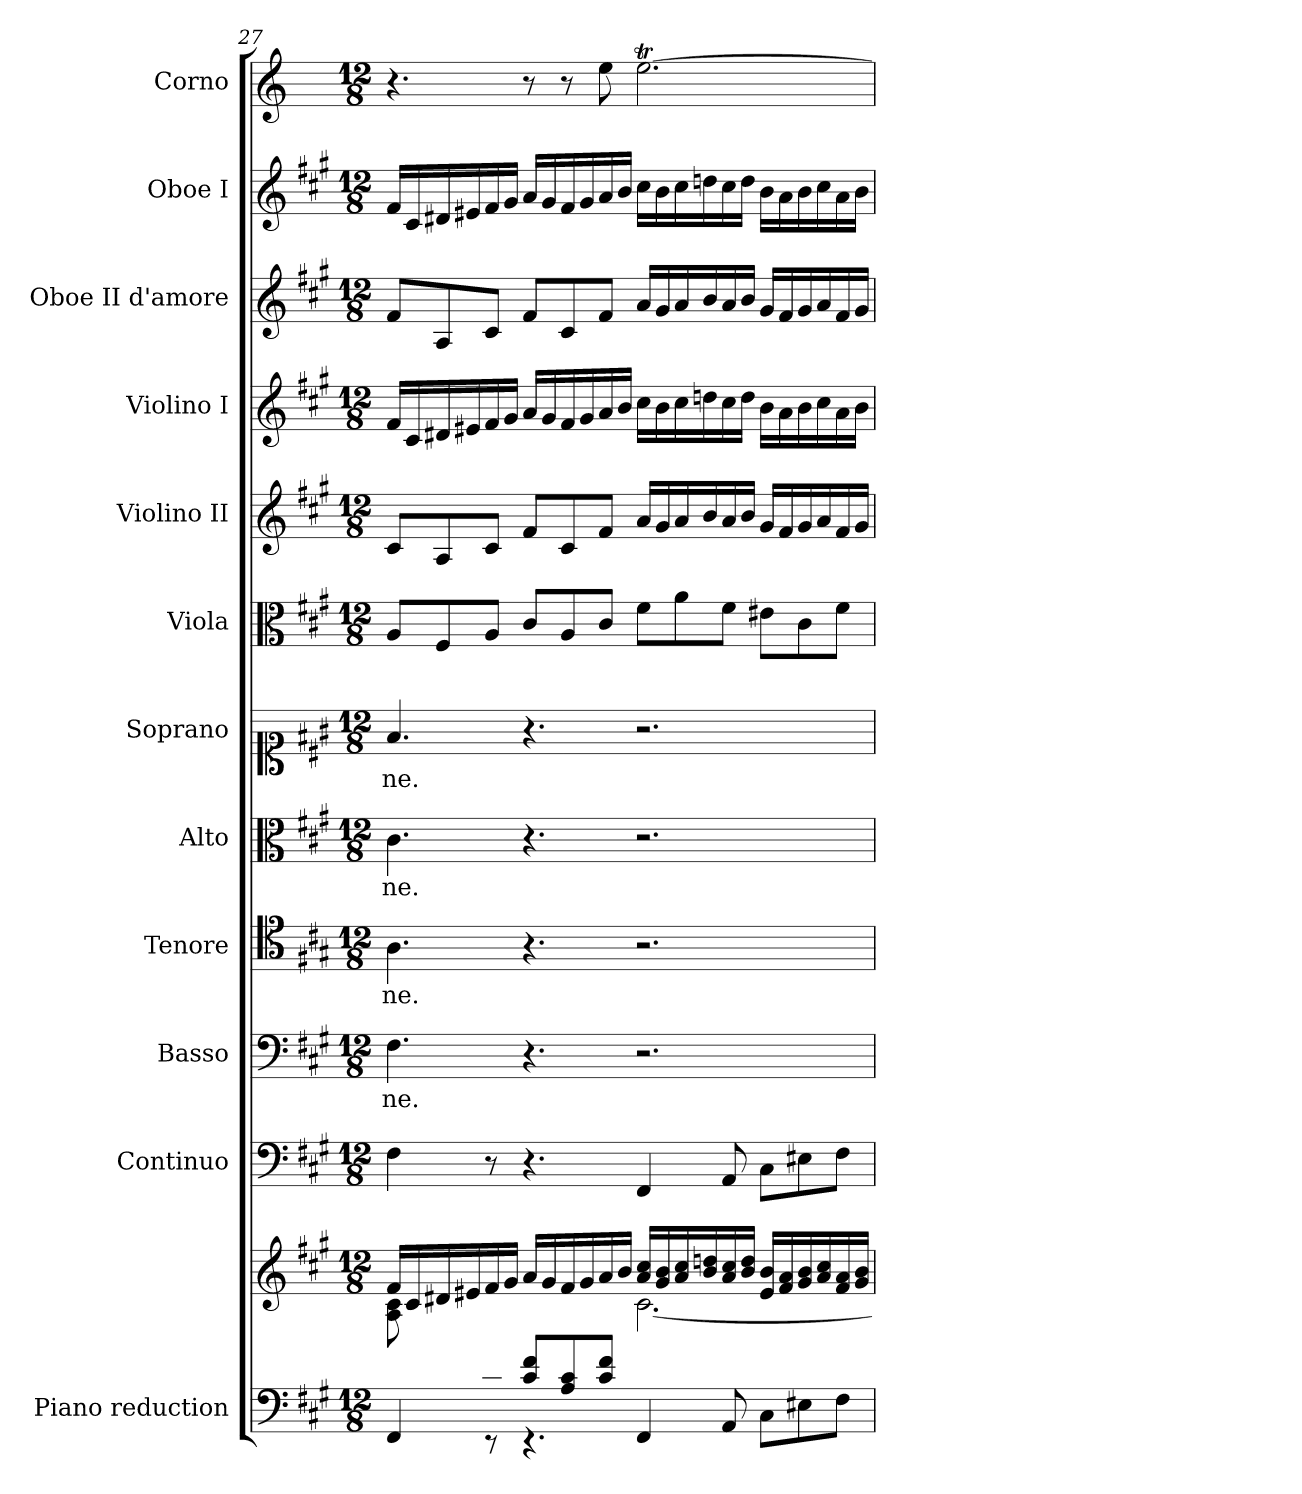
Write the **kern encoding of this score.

**kern	**kern	**kern	**kern	**text	**kern	**text	**kern	**text	**kern	**text	**kern	**kern	**kern	**kern	**kern	**kern
*part12	*part12	*part11	*part10	*part10	*part9	*part9	*part8	*part8	*part7	*part7	*part6	*part5	*part4	*part3	*part2	*part1
*staff13	*staff12	*staff11	*staff10	*staff10	*staff9	*staff9	*staff8	*staff8	*staff7	*staff7	*staff6	*staff5	*staff4	*staff3	*staff2	*staff1
*I"Piano reduction	*	*I"Continuo	*I"Basso	*	*I"Tenore	*	*I"Alto	*	*I"Soprano	*	*I"Viola	*I"Violino II	*I"Violino I	*I"Oboe II d'amore	*I"Oboe I	*I"Corno
*I'Pno	*	*	*	*	*	*	*	*	*	*	*I'Vla	*I'Vln	*I'Vln	*I'Ob	*I'Ob	*
!!LO:PB:g=z
*clefF4	*clefG2	*clefF4	*clefF4	*	*clefC4	*	*clefC3	*	*clefC1	*	*clefC3	*clefG2	*clefG2	*clefG2	*clefG2	*clefG2
*	*	*	*	*	*	*	*	*	*	*	*	*	*	*	*	*ITrd2c3
*k[f#c#g#]	*k[f#c#g#]	*k[f#c#g#]	*k[f#c#g#]	*	*k[f#c#g#]	*	*k[f#c#g#]	*	*k[f#c#g#]	*	*k[f#c#g#]	*k[f#c#g#]	*k[f#c#g#]	*k[f#c#g#]	*k[f#c#g#]	*k[f#c#g#]
*M12/8	*M12/8	*M12/8	*M12/8	*	*M12/8	*	*M12/8	*	*M12/8	*	*M12/8	*M12/8	*M12/8	*M12/8	*M12/8	*M12/8
=27	=27	=27	=27	=27	=27	=27	=27	=27	=27	=27	=27	=27	=27	=27	=27	=27
*^	*^	*	*	*	*	*	*	*	*	*	*	*	*	*	*	*
!	!	!	!	!	!	!LO:LY:b	!	!LO:LY:b	!	!LO:LY:b	!	!LO:LY:b	!	!	!	!	!	!
8ryy	4FF#/	16f#/LL	8A\ 8c#\L	4F#\	4.F#\	-ne.	4.A\	-ne.	4.c#\	-ne.	4.f#/	-ne.	8A/L	8c#/L	16f#/LL	8f#/L	16f#/LL	4.r
.	.	16c#/	.	.	.	.	.	.	.	.	.	.	.	.	16c#/	.	16c#/	.
8F#/ 8A/	.	16d#i/	8ryy	.	.	.	.	.	.	.	.	.	8F#/	8A/	16d#X/	8A/	16d#X/	.
.	.	16e#i/	.	.	.	.	.	.	.	.	.	.	.	.	16e#X/	.	16e#X/	.
*	*	*v	*v	*	*	*	*	*	*	*	*	*	*	*	*	*	*	*
8A/ 8c#/J	8r	16f#/	8r	.	.	.	.	.	.	.	.	8A/J	8c#/J	16f#/	8c#/J	16f#/	.
.	.	16g#/JJ	.	.	.	.	.	.	.	.	.	.	.	16g#/JJ	.	16g#/JJ	.
8c#/ 8f#/L	4.r	16a/LL	4.r	4.r	.	4.r	.	4.r	.	4.r	.	8c#/L	8f#/L	16a/LL	8f#/L	16a/LL	8r
.	.	16g#/	.	.	.	.	.	.	.	.	.	.	.	16g#/	.	16g#/	.
8A/ 8c#/	.	16f#/	.	.	.	.	.	.	.	.	.	8A/	8c#/	16f#/	8c#/	16f#/	8r
.	.	16g#/	.	.	.	.	.	.	.	.	.	.	.	16g#/	.	16g#/	.
8c#/ 8f#/J	.	16a/	.	.	.	.	.	.	.	.	.	8c#/J	8f#/J	16a/	8f#/J	16a/	8cc#\
.	.	16b/JJ	.	.	.	.	.	.	.	.	.	.	.	16b/JJ	.	16b/JJ	.
*	*	*^	*	*	*	*	*	*	*	*	*	*	*	*	*	*	*
2.ryy	4FF#/	16a/ 16cc#/LL	[2.c#\	4FF#/	2.r	.	2.r	.	2.r	.	2.r	.	8f#\L	16a/LL	16cc#\LL	16a/LL	16cc#\LL	[2.cc#t\
.	.	16g#/ 16b/	.	.	.	.	.	.	.	.	.	.	.	16g#/	16b\	16g#/	16b\	.
.	.	16a/ 16cc#/	.	.	.	.	.	.	.	.	.	.	8a\	16a/	16cc#\	16a/	16cc#\	.
.	.	16b/ 16ddni/	.	.	.	.	.	.	.	.	.	.	.	16b/	16ddn\	16b/	16ddn\	.
.	8AA/	16a/ 16cc#/	.	8AA/	.	.	.	.	.	.	.	.	8f#\J	16a/	16cc#\	16a/	16cc#\	.
.	.	16b/ 16dd/JJ	.	.	.	.	.	.	.	.	.	.	.	16b/JJ	16dd\JJ	16b/JJ	16dd\JJ	.
.	8C#\L	16e#/ 16b/LL	.	8C#\L	.	.	.	.	.	.	.	.	8e#X\L	16g#/LL	16b\LL	16g#/LL	16b\LL	.
.	.	16f#/ 16a/	.	.	.	.	.	.	.	.	.	.	.	16f#/	16a\	16f#/	16a\	.
.	8E#X\	16g#/ 16b/	.	8E#X\	.	.	.	.	.	.	.	.	8c#\	16g#/	16b\	16g#/	16b\	.
.	.	16a/ 16cc#/	.	.	.	.	.	.	.	.	.	.	.	16a/	16cc#\	16a/	16cc#\	.
.	8F#\J	16f#/ 16a/	.	8F#\J	.	.	.	.	.	.	.	.	8f#\J	16f#/	16a\	16f#/	16a\	.
.	.	16g#/ 16b/JJ	.	.	.	.	.	.	.	.	.	.	.	16g#/JJ	16b\JJ	16g#/JJ	16b\JJ	.
*v	*v	*	*	*	*	*	*	*	*	*	*	*	*	*	*	*	*	*
*	*v	*v	*	*	*	*	*	*	*	*	*	*	*	*	*	*	*
=	=	=	=	=	=	=	=	=	=	=	=	=	=	=	=	=
*-	*-	*-	*-	*-	*-	*-	*-	*-	*-	*-	*-	*-	*-	*-	*-	*-
